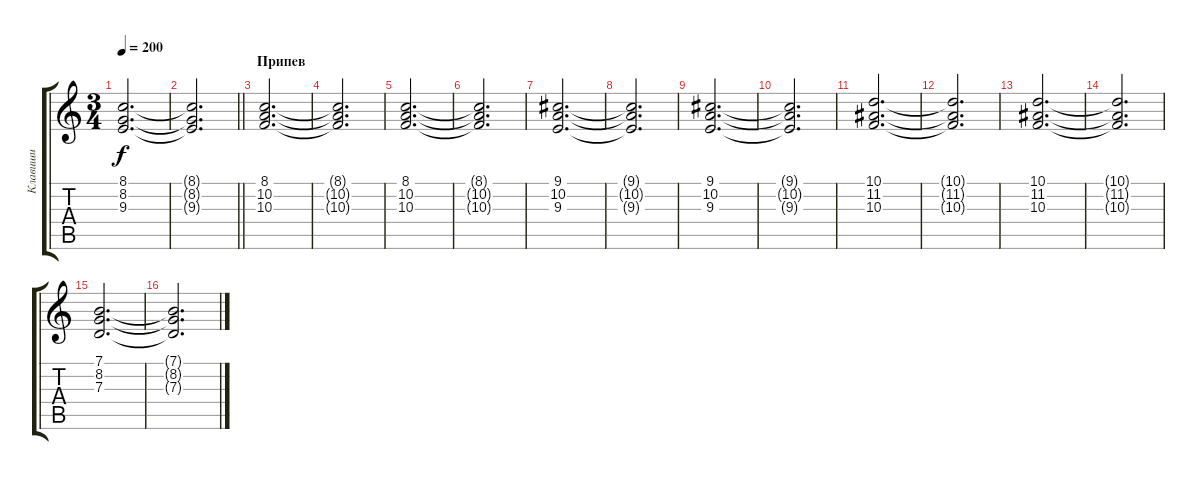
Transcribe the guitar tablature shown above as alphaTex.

\track ("Клавиши" "Клавиши") {instrument drawbarorgan}
\staff {score tabs}
\tuning (E4 B3 G3 D3 A2 E2) {hide}
\ts (3 4)
\tempo 200
\clef g2
\ks c
(8.1 8.2 9.3).2{d dy f} |
\barLineRight lightlight
(8.1{t} 8.2{t} 9.3{t}).2{d} |
\section ("" "Припев")
(8.1 10.2 10.3).2{d} |
(8.1{t} 10.2{t} 10.3{t}).2{d} |
(8.1 10.2 10.3).2{d} |
(8.1{t} 10.2{t} 10.3{t}).2{d} |
(9.1 10.2 9.3).2{d} |
(9.1{t} 10.2{t} 9.3{t}).2{d} |
(9.1 10.2 9.3).2{d} |
(9.1{t} 10.2{t} 9.3{t}).2{d} |
(10.1 11.2 10.3).2{d} |
(10.1{t} 11.2{t} 10.3{t}).2{d} |
(10.1 11.2 10.3).2{d} |
(10.1{t} 11.2{t} 10.3{t}).2{d} |
(7.1 8.2 7.3).2{d} |
(7.1{t} 8.2{t} 7.3{t}).2{d}
